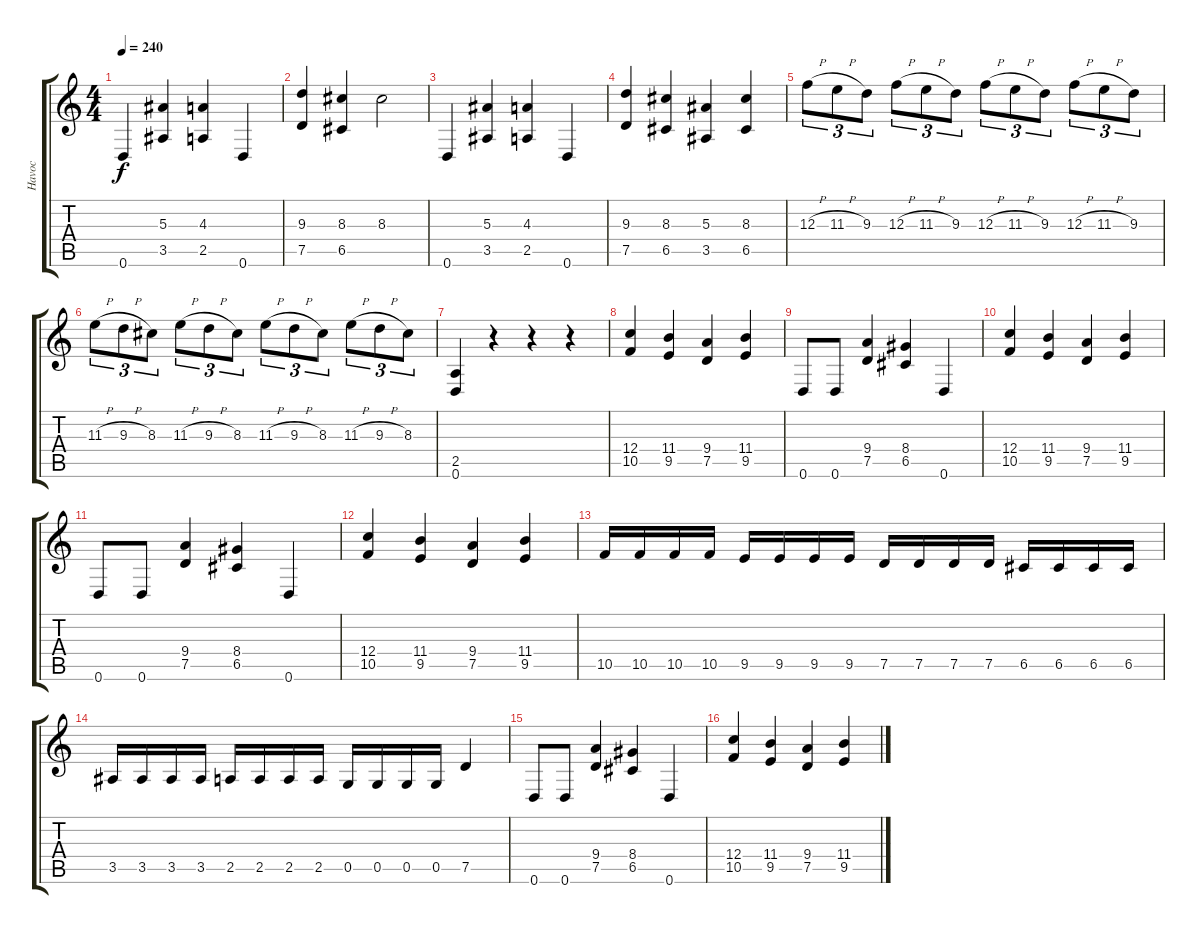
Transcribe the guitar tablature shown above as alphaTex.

\track ("Havoc" "Havoc") {instrument distortionguitar}
\staff {score tabs}
\tuning (D4 A3 F3 C3 G2 D2) {hide}
\ts (4 4)
\tempo 240
\clef g2
\ks c
0.6.4{dy f} (5.3 3.5).4 (4.3 2.5).4 0.6.4 |
(9.3 7.5).4 (8.3 6.5).4 8.3.2 |
0.6.4 (5.3 3.5).4 (4.3 2.5).4 0.6.4 |
(9.3 7.5).4 (8.3 6.5).4 (5.3 3.5).4 (8.3 6.5).4 |
12.3{h}.8{tu (3 2)} 11.3{h}.8{tu (3 2)} 9.3.8{tu (3 2)} 12.3{h}.8{tu (3 2)} 11.3{h}.8{tu (3 2)} 9.3.8{tu (3 2)} 12.3{h}.8{tu (3 2)} 11.3{h}.8{tu (3 2)} 9.3.8{tu (3 2)} 12.3{h}.8{tu (3 2)} 11.3{h}.8{tu (3 2)} 9.3.8{tu (3 2)} |
11.3{h}.8{tu (3 2)} 9.3{h}.8{tu (3 2)} 8.3.8{tu (3 2)} 11.3{h}.8{tu (3 2)} 9.3{h}.8{tu (3 2)} 8.3.8{tu (3 2)} 11.3{h}.8{tu (3 2)} 9.3{h}.8{tu (3 2)} 8.3.8{tu (3 2)} 11.3{h}.8{tu (3 2)} 9.3{h}.8{tu (3 2)} 8.3.8{tu (3 2)} |
(2.5 0.6).4 r.4 r.4 r.4 |
(12.4 10.5).4 (11.4 9.5).4 (9.4 7.5).4 (11.4 9.5).4 |
0.6.8 0.6.8 (9.4 7.5).4 (8.4 6.5).4 0.6.4 |
(12.4 10.5).4 (11.4 9.5).4 (9.4 7.5).4 (11.4 9.5).4 |
0.6.8 0.6.8 (9.4 7.5).4 (8.4 6.5).4 0.6.4 |
(12.4 10.5).4 (11.4 9.5).4 (9.4 7.5).4 (11.4 9.5).4 |
10.5.16 10.5.16 10.5.16 10.5.16 9.5.16 9.5.16 9.5.16 9.5.16 7.5.16 7.5.16 7.5.16 7.5.16 6.5.16 6.5.16 6.5.16 6.5.16 |
3.5.16 3.5.16 3.5.16 3.5.16 2.5.16 2.5.16 2.5.16 2.5.16 0.5.16 0.5.16 0.5.16 0.5.16 7.5.4 |
0.6.8 0.6.8 (9.4 7.5).4 (8.4 6.5).4 0.6.4 |
(12.4 10.5).4 (11.4 9.5).4 (9.4 7.5).4 (11.4 9.5).4
